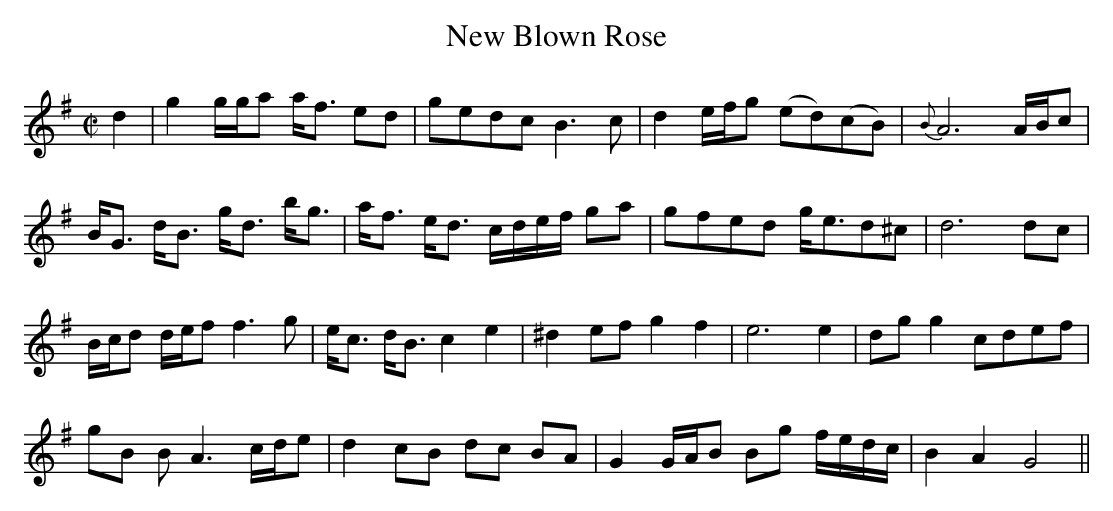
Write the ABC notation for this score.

X:1
T:New Blown Rose
M:C|
L:1/8
K:G
d2|g2 g/g/a a<f ed|gedc B3c|d2 e/f/g (ed)(cB)|{B}A6 A/B/c|
B<G d<B g<d b<g|a<f e<d c/d/e/f/ ga|gfed g<ed^c|d6 dc|
B/c/d d/e/f f3g|e<c d<B c2e2|^d2 ef g2f2|e6 e2|dgg2 cdef|
gB BA3 c/d/e|d2 cB dc BA|G2 G/A/B Bg f/e/d/c/|B2A2 G4||
